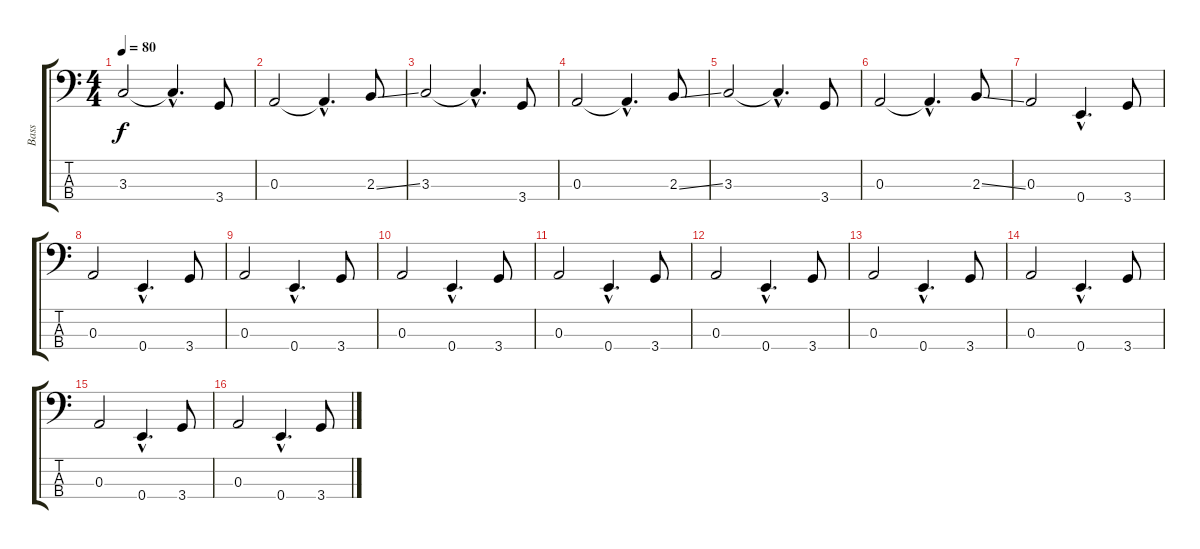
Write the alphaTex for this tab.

\track ("Bass" "Bass") {instrument acousticbass}
\staff {score tabs}
\tuning (G2 D2 A1 E1) {hide}
\ts (4 4)
\tempo 80
\clef f4
\ks c
3.3.2{dy f} 3.3{hac t}.4{d} 3.4.8 |
0.3.2 0.3{hac t}.4{d} 2.3{ss}.8 |
3.3.2 3.3{hac t}.4{d} 3.4.8 |
0.3.2 0.3{hac t}.4{d} 2.3{ss}.8 |
3.3.2 3.3{hac t}.4{d} 3.4.8 |
0.3.2 0.3{hac t}.4{d} 2.3{ss}.8 |
0.3.2 0.4{hac}.4{d} 3.4.8 |
0.3.2 0.4{hac}.4{d} 3.4.8 |
0.3.2 0.4{hac}.4{d} 3.4.8 |
0.3.2 0.4{hac}.4{d} 3.4.8 |
0.3.2 0.4{hac}.4{d} 3.4.8 |
0.3.2 0.4{hac}.4{d} 3.4.8 |
0.3.2 0.4{hac}.4{d} 3.4.8 |
0.3.2 0.4{hac}.4{d} 3.4.8 |
0.3.2 0.4{hac}.4{d} 3.4.8 |
0.3.2 0.4{hac}.4{d} 3.4.8
